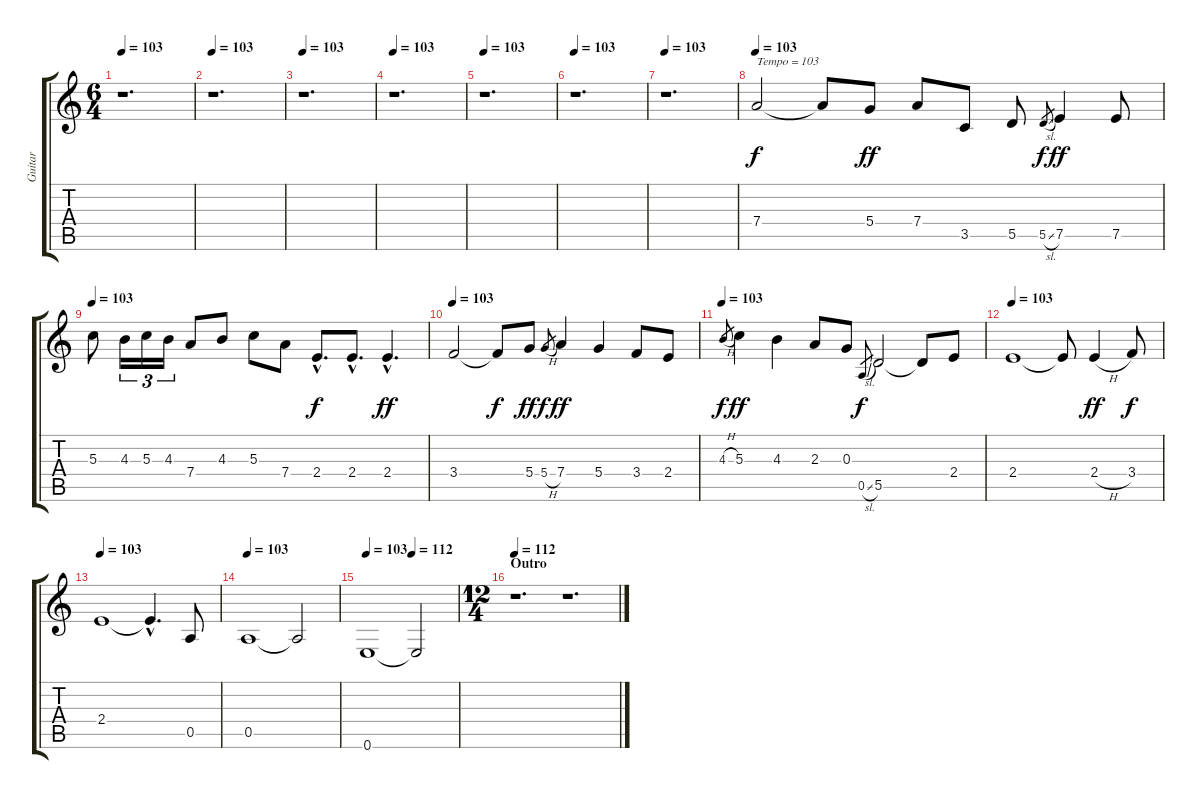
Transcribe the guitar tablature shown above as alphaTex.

\track ("Guitar" "Guitar") {instrument acousticguitarnylon}
\staff {score tabs}
\tuning (E4 B3 G3 D3 A2 E2) {hide}
\ts (6 4)
\tempo 103
\clef g2
\ks c
r.1{d dy f} |
\tempo 103
r.1{d} |
\tempo 103
r.1{d} |
\tempo 103
r.1{d} |
\tempo 103
r.1{d} |
\tempo 103
r.1{d} |
\tempo 103
r.1{d} |
\tempo 103
7.4.2{txt "Tempo = 103" volume 11 balance 8} 7.4{t}.8 5.4.8{dy ff} 7.4.8 3.5.8 5.5.8 5.5{sl}.8{gr dy f} 7.5.4{dy ff} 7.5.8 |
\tempo 103
5.3.8{volume 11 balance 8} 4.3.16{tu (3 2)} 5.3.16{tu (3 2)} 4.3.16{tu (3 2)} 7.4.8 4.3.8 5.3.8 7.4.8 2.4{hac}.8{d dy f} 2.4{hac}.8{d} 2.4{hac}.4{d dy ff} |
\tempo 103
3.4.2{volume 11 balance 8} 3.4{t}.8{dy f} 5.4.8{dy ff} 5.4{h}.8{gr dy f} 7.4.4{dy ff} 5.4.4 3.4.8 2.4.8 |
\tempo 103
4.3{h}.8{gr dy f} 5.3.4{dy ff volume 11 balance 8} 4.3.4 2.3.8 0.3.8 0.5{sl}.8{gr dy f} 5.5.2 5.5{t}.8 2.4.8 |
\tempo 103
2.4.1{volume 11 balance 8} 2.4{t}.8 2.4{h}.4{dy ff} 3.4.8{dy f} |
\tempo 103
2.4.1{volume 11 balance 8} 2.4{hac t}.4{d} 0.5.8 |
\tempo 103
0.5.1{volume 11 balance 8} 0.5{t}.2 |
\tempo 103
\tempo (112 0.5)
0.6.1{volume 11 balance 8} 0.6{t}.2 |
\ts (12 4)
\section ("" "Outro")
\tempo 112
r.1{d} r.1{d}
